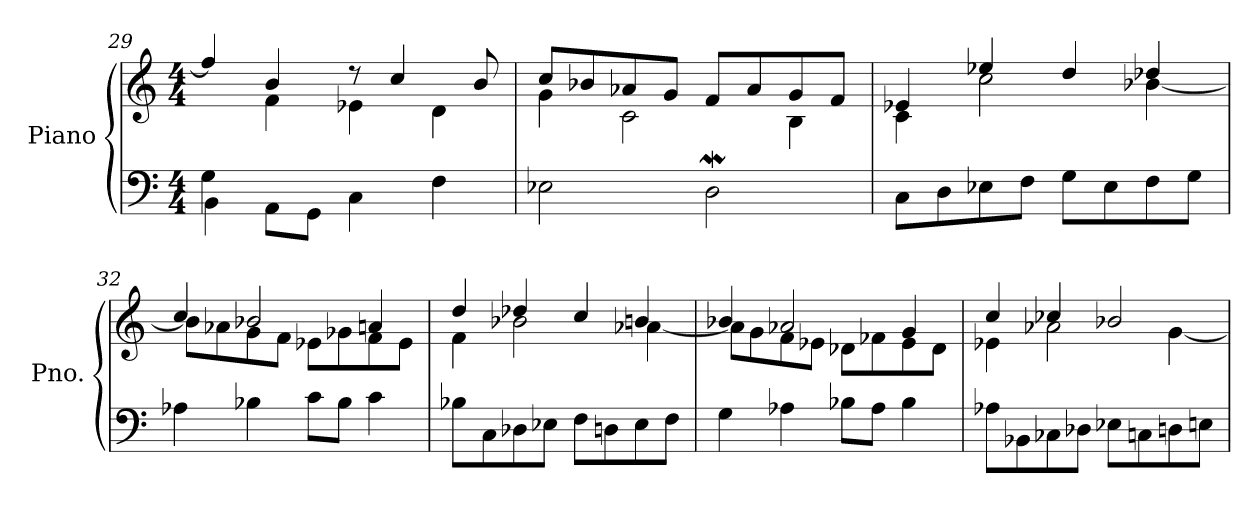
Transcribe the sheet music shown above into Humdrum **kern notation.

**kern	**kern
*part1	*part1
*staff2	*staff1
*I"Piano	*
*I'Pno.	*
*clefF4	*clefG2
*k[]	*k[]
*M4/4	*M4/4
=29	=29
*^	*^
4G\	4BB\	4ff/]	4ryy
2.ryy	8AA\L	4b/	4f\
.	8GG\J	.	.
.	4C\	8r	4e-X\
.	.	4cc/	.
.	4F\	.	4d\
.	.	8b/	.
*v	*v	*	*
=30	=30	=30
2E-X\	8cc/L	4g\
.	8b-X/	.
.	8a-X/	2c\
.	8g/J	.
2DW\	8f/L	.
.	8a-/	.
.	8g/	4B\
.	8f/J	.
=31	=31	=31
8C\L	4e-X/	4c\
8D\	.	.
8E-X\	4ee-X/	2cc\
8F\J	.	.
8G\L	4dd/	.
8E-\	.	.
8F\	4dd-X/	[4b-X\
8G\J	.	.
=32	=32	=32
4A-X\	4cc/	8b-\L]
.	.	8a-X\
4B-X\	2b-X/	8g\
.	.	8f\J
8c\L	.	8e-X\L
8B-\J	.	8g-X\
4c\	4an/	8f\
.	.	8e-\J
=33	=33	=33
8B-X\L	4dd/	4f\
8C\	.	.
8D-X\	4dd-X/	2b-X\
8E-X\J	.	.
8F\L	4cc/	.
8Dn\	.	.
8E-\	4bn/	[4a-X\
8F\J	.	.
=34	=34	=34
4G\	4b-X/	8a-\L]
.	.	8g\
4A-X\	2a-X/	8f\
.	.	8e-X\J
8B-X\L	.	8d-X\L
8A-\J	.	8f-X\
4B-\	4g/	8e-\
.	.	8d-\J
=35	=35	=35
8A-X\L	4cc/	4e-X\
8BB-X\	.	.
8C-X\	4cc-X/	2a-X\
8D-X\J	.	.
8E-X\L	2b-X/	.
8Cn\	.	.
8Dn\	.	[4g\
8En\J	.	.
*	*v	*v
=	=
*-	*-
